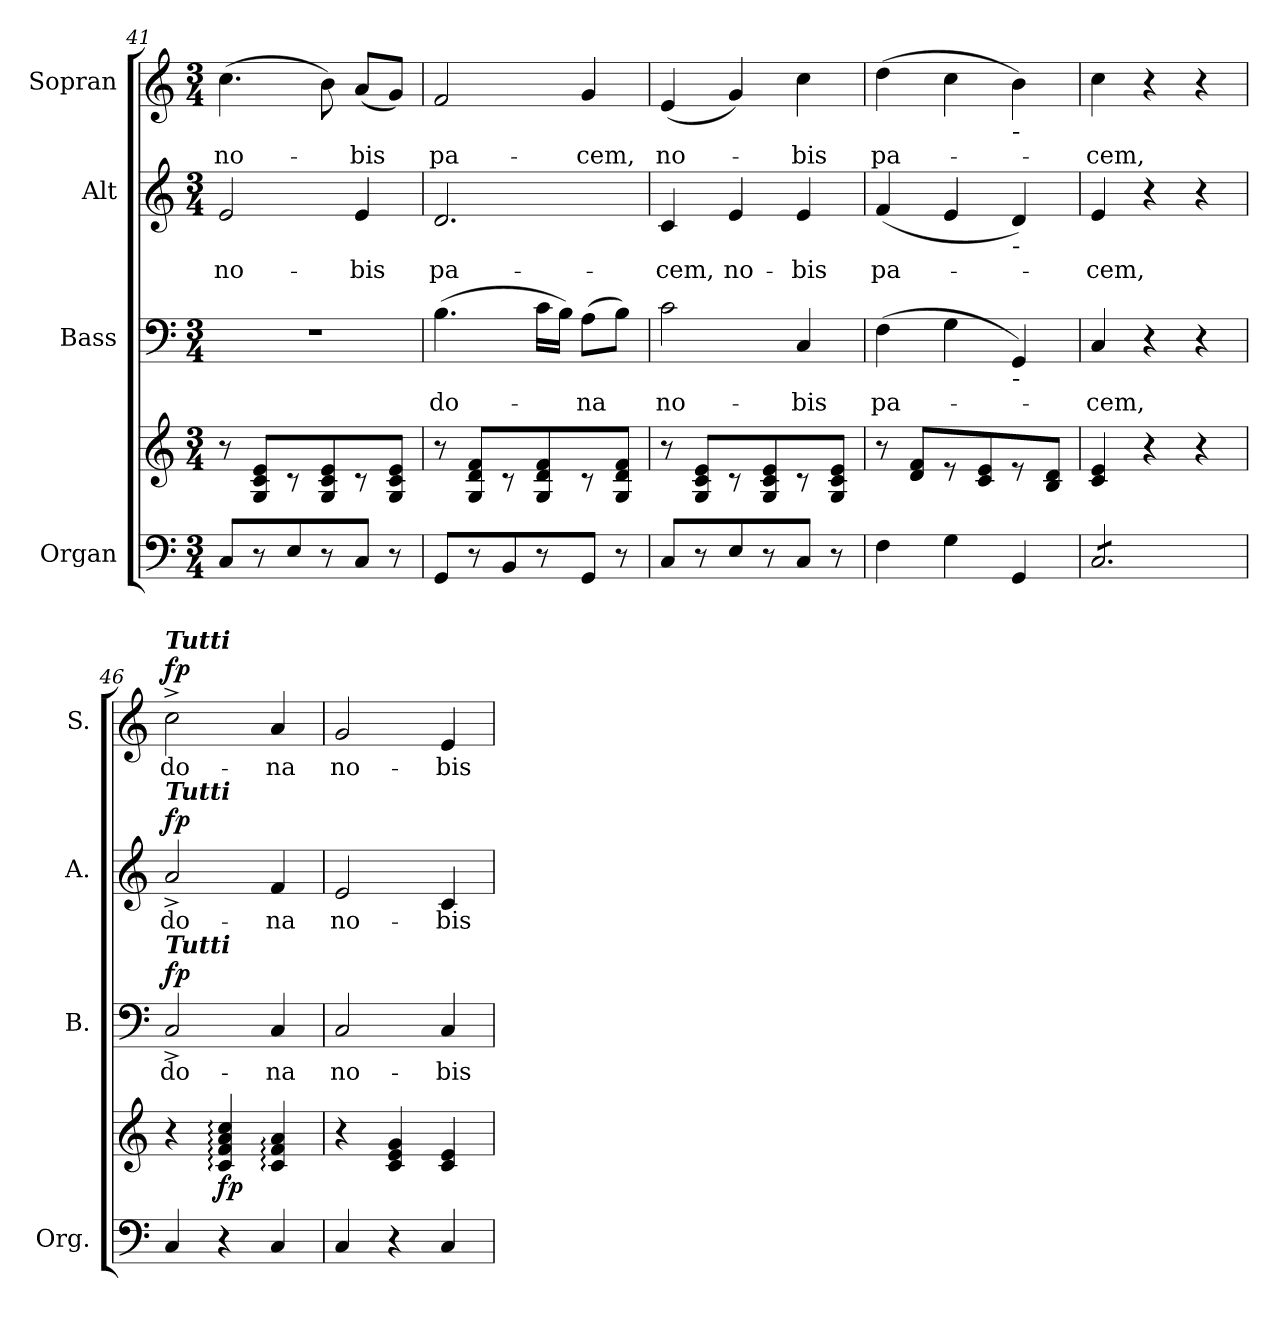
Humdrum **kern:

**kern	**kern	**dynam	**kern	**text	**dynam	**kern	**text	**dynam	**kern	**text	**dynam
*part4	*part4	*part4	*part3	*part3	*part3	*part2	*part2	*part2	*part1	*part1	*part1
*staff5	*staff4	*staff4/5	*staff3	*staff3	*staff3	*staff2	*staff2	*staff2	*staff1	*staff1	*staff1
*I"Organ	*	*	*I"Bass	*	*	*I"Alt	*	*	*I"Sopran	*	*
*I'Org.	*	*	*I'B.	*	*	*I'A.	*	*	*I'S.	*	*
*clefF4	*clefG2	*	*clefF4	*	*	*clefG2	*	*	*clefG2	*	*
*k[]	*k[]	*	*k[]	*	*	*k[]	*	*	*k[]	*	*
*C:	*C:	*	*C:	*	*	*C:	*	*	*C:	*	*
*M3/4	*M3/4	*	*M3/4	*	*	*M3/4	*	*	*M3/4	*	*
=41	=41	=41	=41	=41	=41	=41	=41	=41	=41	=41	=41
!	!	!	!LO:N:vis=1	!	!	!	!	!	!	!	!
!	!	!	!	!	!	!	!LO:LY:b:color=#000000	!	!	!	!
!	!	!	!	!	!	!	!	!	!	!LO:LY:b:color=#000000	!
8Ci/L	8r	.	2.r	.	.	2ei/	no-	.	(4.cci\	no-	.
8r	8Gi/ 8ci 8eiL	.	.	.	.	.	.	.	.	.	.
8Ei/	8r	.	.	.	.	.	.	.	.	.	.
8r	8Gi/ 8ci 8ei	.	.	.	.	.	.	.	8bi\)	.	.
!	!	!	!	!	!	!	!LO:LY:b:color=#000000	!	!	!	!
!	!	!	!	!	!	!	!	!	!	!LO:LY:b:color=#000000	!
8Ci/J	8r	.	.	.	.	4ei/	-bis	.	(8ai/L	-bis	.
8r	8Gi/ 8ci 8eiJ	.	.	.	.	.	.	.	8gi/J)	.	.
=42	=42	=42	=42	=42	=42	=42	=42	=42	=42	=42	=42
!	!	!	!	!LO:LY:b:color=#000000	!	!	!	!	!	!	!
!	!	!	!	!	!	!	!LO:LY:b:color=#000000	!	!	!	!
!	!	!	!	!	!	!	!	!	!	!LO:LY:b:color=#000000	!
8GGi/L	8r	.	(4.Bi\	do-	.	2.di/	pa-	.	2fi/	pa-	.
8r	8Gi/ 8di 8fiL	.	.	.	.	.	.	.	.	.	.
8BBi/	8r	.	.	.	.	.	.	.	.	.	.
8r	8Gi/ 8di 8fi	.	16ci\LL	.	.	.	.	.	.	.	.
.	.	.	16Bi\JJ)	.	.	.	.	.	.	.	.
!	!	!	!	!LO:LY:b:color=#000000	!	!	!	!	!	!	!
!	!	!	!	!	!	!	!	!	!	!LO:LY:b:color=#000000	!
8GGi/J	8r	.	(8Ai\L	-na	.	.	.	.	4gi/	-cem,	.
8r	8Gi/ 8di 8fiJ	.	8Bi\J)	.	.	.	.	.	.	.	.
=43	=43	=43	=43	=43	=43	=43	=43	=43	=43	=43	=43
!	!	!	!	!LO:LY:b:color=#000000	!	!	!	!	!	!	!
!	!	!	!	!	!	!	!LO:LY:b:color=#000000	!	!	!	!
!	!	!	!	!	!	!	!	!	!	!LO:LY:b:color=#000000	!
8Ci/L	8r	.	2ci\	no-	.	4ci/	-cem,	.	(4ei/	no-	.
8r	8Gi/ 8ci 8eiL	.	.	.	.	.	.	.	.	.	.
!	!	!	!	!	!	!	!LO:LY:b:color=#000000	!	!	!	!
8Ei/	8r	.	.	.	.	4ei/	no-	.	4gi/)	.	.
8r	8Gi/ 8ci 8ei	.	.	.	.	.	.	.	.	.	.
!	!	!	!	!LO:LY:b:color=#000000	!	!	!	!	!	!	!
!	!	!	!	!	!	!	!LO:LY:b:color=#000000	!	!	!	!
!	!	!	!	!	!	!	!	!	!	!LO:LY:b:color=#000000	!
8Ci/J	8r	.	4Ci/	-bis	.	4ei/	-bis	.	4cci\	-bis	.
8r	8Gi/ 8ci 8eiJ	.	.	.	.	.	.	.	.	.	.
=44	=44	=44	=44	=44	=44	=44	=44	=44	=44	=44	=44
!	!	!	!	!LO:LY:b:color=#000000	!	!	!	!	!	!	!
!	!	!	!	!	!	!	!LO:LY:b:color=#000000	!	!	!	!
!	!	!	!	!	!	!	!	!	!	!LO:LY:b:color=#000000	!
4Fi\	8r	.	(4Fi\	pa-	.	(4fi/	pa-	.	(4ddi\	pa-	.
.	8di/ 8fiL	.	.	.	.	.	.	.	.	.	.
4Gi\	8r	.	4Gi\	.	.	4ei/	.	.	4cci\	.	.
.	8ci/ 8ei	.	.	.	.	.	.	.	.	.	.
!	!	!	!	!	!	!	!	!	!LO:TX:b:t=-	!	!
!	!	!	!	!	!	!LO:TX:b:t=-	!	!	!	!	!
!	!	!	!LO:TX:b:t=-	!	!	!	!	!	!	!	!
4GGi/	8r	.	4GGi/)	.	.	4di/)	.	.	4bi\)	.	.
.	8Bi/ 8diJ	.	.	.	.	.	.	.	.	.	.
=45	=45	=45	=45	=45	=45	=45	=45	=45	=45	=45	=45
!	!	!	!	!LO:LY:b:color=#000000	!	!	!	!	!	!	!
!	!	!	!	!	!	!	!LO:LY:b:color=#000000	!	!	!	!
!	!	!	!	!	!	!	!	!	!	!LO:LY:b:color=#000000	!
*tremolo	*	*	*	*	*	*	*	*	*	*	*
8Ci/L	4ci/ 4ei	.	4Ci/	-cem,	.	4ei/	-cem,	.	4cci\	-cem,	.
8Ci/	.	.	.	.	.	.	.	.	.	.	.
8Ci/	4r	.	4r	.	.	4r	.	.	4r	.	.
8Ci/	.	.	.	.	.	.	.	.	.	.	.
8Ci/	4r	.	4r	.	.	4r	.	.	4r	.	.
8Ci/J	.	.	.	.	.	.	.	.	.	.	.
*Xtremolo	*	*	*	*	*	*	*	*	*	*	*
!!LO:PB:g=z
=46	=46	=46	=46	=46	=46	=46	=46	=46	=46	=46	=46
!	!	!	!	!LO:LY:b:color=#000000	!	!	!	!	!	!	!
!	!	!	!	!	!	!	!LO:LY:b:color=#000000	!	!	!	!
!	!	!	!	!	!	!	!	!	!LO:TX:a:Bi:t=Tutti	!	!
!	!	!	!	!	!	!LO:TX:a:Bi:t=Tutti	!	!	!	!	!
!	!	!	!LO:TX:a:Bi:t=Tutti	!	!	!	!	!	!	!	!
!	!	!	!	!	!	!	!	!	!	!LO:LY:b:color=#000000	!
4Ci/	4r	.	2C^i/	do-	fp	2a^i/	do-	fp	2cc^i\	do-	fp
4r	4ci/: 4fi: 4ai: 4cci:	fp	.	.	.	.	.	.	.	.	.
!	!	!	!	!LO:LY:b:color=#000000	!	!	!	!	!	!	!
!	!	!	!	!	!	!	!LO:LY:b:color=#000000	!	!	!	!
!	!	!	!	!	!	!	!	!	!	!LO:LY:b:color=#000000	!
4Ci/	4ci/: 4fi: 4ai:	.	4Ci/	-na	.	4fi/	-na	.	4ai/	-na	.
=47	=47	=47	=47	=47	=47	=47	=47	=47	=47	=47	=47
!	!	!	!	!LO:LY:b:color=#000000	!	!	!	!	!	!	!
!	!	!	!	!	!	!	!LO:LY:b:color=#000000	!	!	!	!
!	!	!	!	!	!	!	!	!	!	!LO:LY:b:color=#000000	!
4Ci/	4r	.	2Ci/	no-	.	2ei/	no-	.	2gi/	no-	.
4r	4ci/ 4ei 4gi	.	.	.	.	.	.	.	.	.	.
!	!	!	!	!LO:LY:b:color=#000000	!	!	!	!	!	!	!
!	!	!	!	!	!	!	!LO:LY:b:color=#000000	!	!	!	!
!	!	!	!	!	!	!	!	!	!	!LO:LY:b:color=#000000	!
4Ci/	4ci/ 4ei	.	4Ci/	-bis	.	4ci/	-bis	.	4ei/	-bis	.
=	=	=	=	=	=	=	=	=	=	=	=
*-	*-	*-	*-	*-	*-	*-	*-	*-	*-	*-	*-
